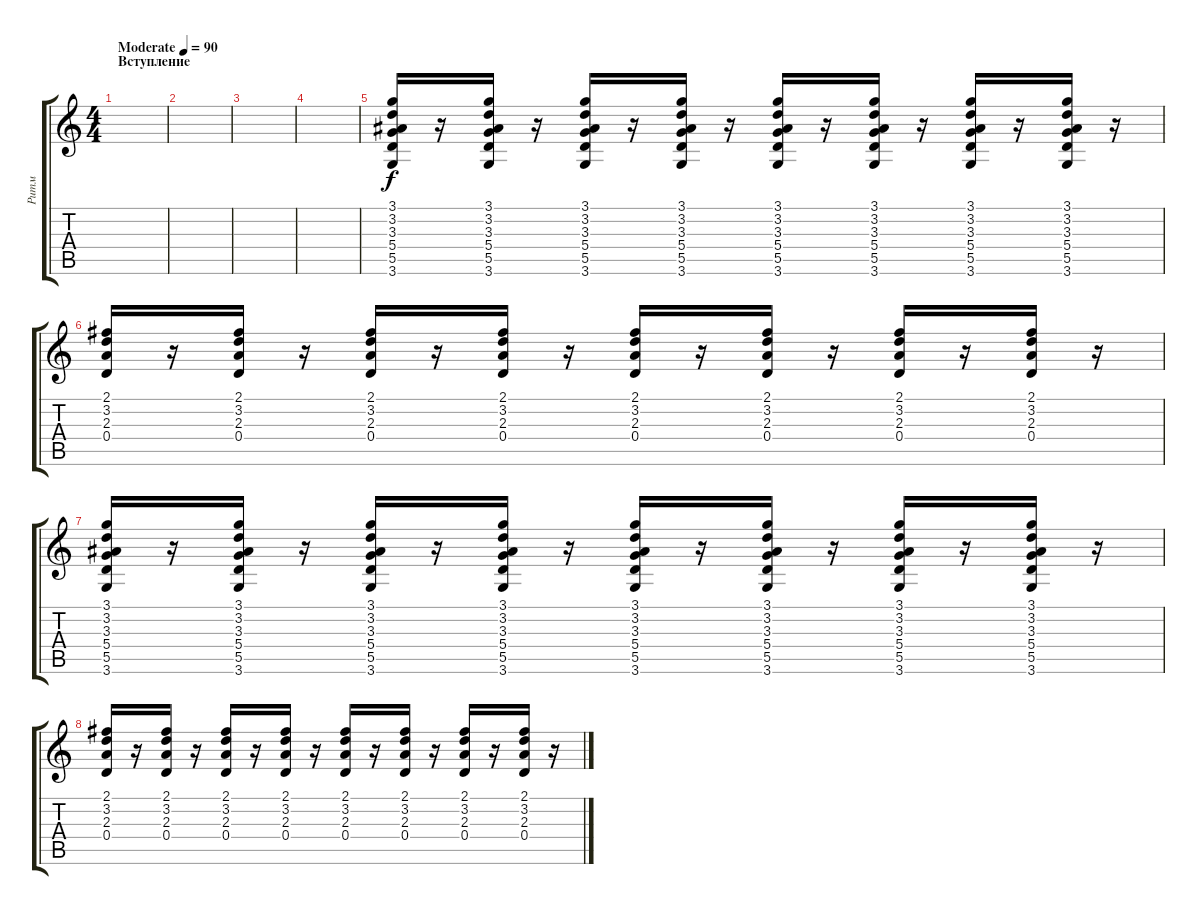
\track ("Ритм" "Ритм") {instrument acousticguitarsteel}
\staff {score tabs}
\tuning (E4 B3 G3 D3 A2 E2) {hide}
\ts (4 4)
\section ("" "Вступление")
\tempo (90 "Moderate")
\clef g2
\ks c
|
|
|
|
(3.1 3.2 3.3 5.4 5.5 3.6).16 r.16 (3.1 3.2 3.3 5.4 5.5 3.6).16 r.16 (3.1 3.2 3.3 5.4 5.5 3.6).16 r.16 (3.1 3.2 3.3 5.4 5.5 3.6).16 r.16 (3.1 3.2 3.3 5.4 5.5 3.6).16 r.16 (3.1 3.2 3.3 5.4 5.5 3.6).16 r.16 (3.1 3.2 3.3 5.4 5.5 3.6).16 r.16 (3.1 3.2 3.3 5.4 5.5 3.6).16 r.16 |
(2.1 3.2 2.3 0.4).16 r.16 (2.1 3.2 2.3 0.4).16 r.16 (2.1 3.2 2.3 0.4).16 r.16 (2.1 3.2 2.3 0.4).16 r.16 (2.1 3.2 2.3 0.4).16 r.16 (2.1 3.2 2.3 0.4).16 r.16 (2.1 3.2 2.3 0.4).16 r.16 (2.1 3.2 2.3 0.4).16 r.16 |
(3.1 3.2 3.3 5.4 5.5 3.6).16 r.16 (3.1 3.2 3.3 5.4 5.5 3.6).16 r.16 (3.1 3.2 3.3 5.4 5.5 3.6).16 r.16 (3.1 3.2 3.3 5.4 5.5 3.6).16 r.16 (3.1 3.2 3.3 5.4 5.5 3.6).16 r.16 (3.1 3.2 3.3 5.4 5.5 3.6).16 r.16 (3.1 3.2 3.3 5.4 5.5 3.6).16 r.16 (3.1 3.2 3.3 5.4 5.5 3.6).16 r.16 |
(2.1 3.2 2.3 0.4).16 r.16 (2.1 3.2 2.3 0.4).16 r.16 (2.1 3.2 2.3 0.4).16 r.16 (2.1 3.2 2.3 0.4).16 r.16 (2.1 3.2 2.3 0.4).16 r.16 (2.1 3.2 2.3 0.4).16 r.16 (2.1 3.2 2.3 0.4).16 r.16 (2.1 3.2 2.3 0.4).16 r.16
